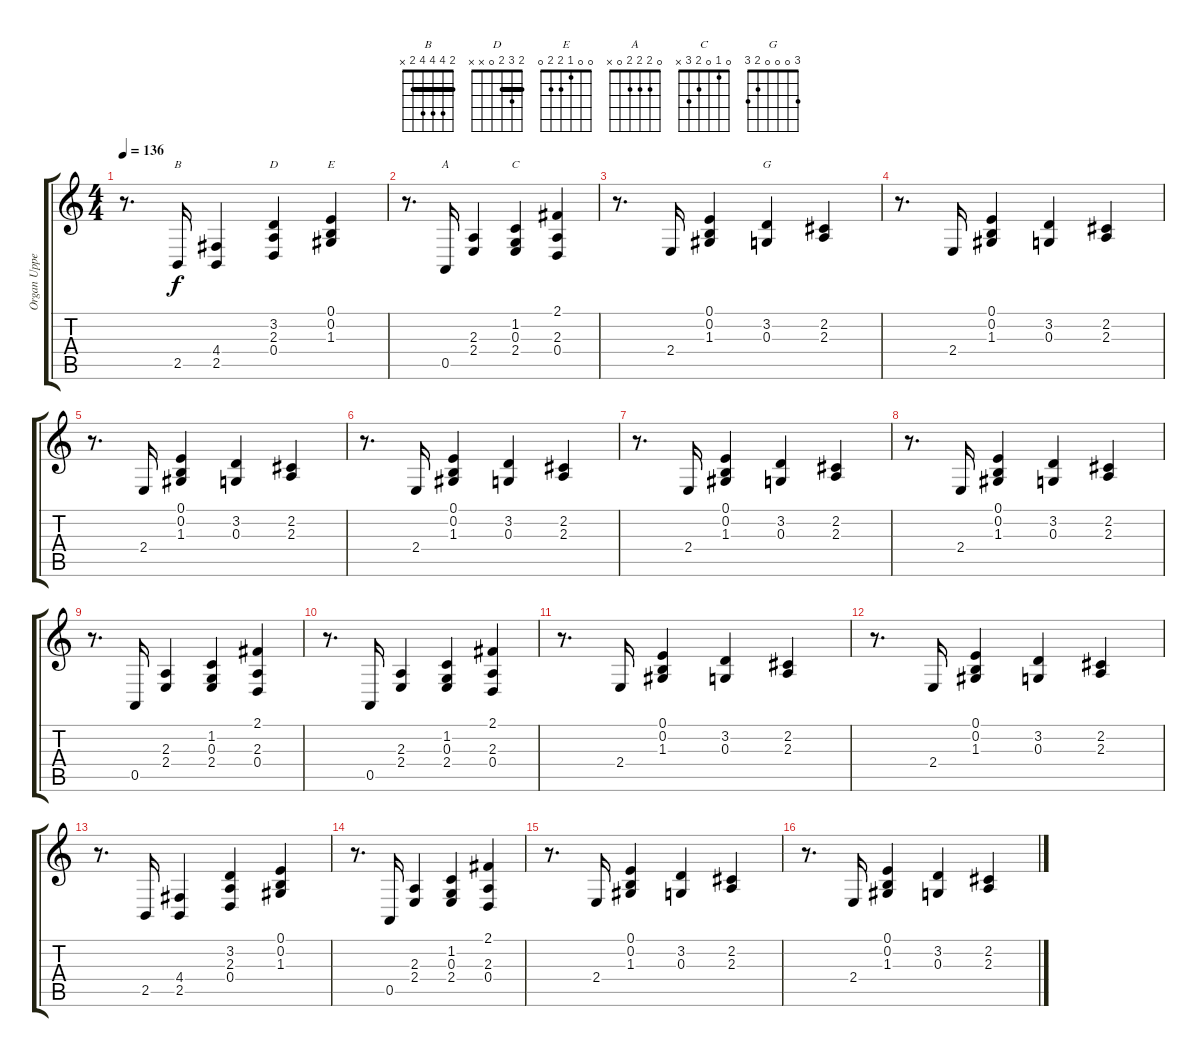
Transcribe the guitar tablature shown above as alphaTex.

\track ("Organ Upper" "Organ Uppe") {instrument drawbarorgan}
\staff {score tabs}
\tuning (E4 B3 G3 D3 A2 E2) {hide}
\chord ("B" 2 4 4 4 2 x) {barre 2}
\chord ("D" 2 3 2 0 x x) {barre 2}
\chord ("E" 0 0 1 2 2 0)
\chord ("A" 0 2 2 2 0 x)
\chord ("C" 0 1 0 2 3 x)
\chord ("G" 3 0 0 0 2 3)
\ts (4 4)
\tempo 136
\clef g2
\ks c
r.8{d dy f} 2.5.16{ch "B"} (4.4 2.5).4 (3.2 2.3 0.4).4{ch "D"} (0.1 0.2 1.3).4{ch "E"} |
r.8{d} 0.5.16{ch "A"} (2.3 2.4).4 (1.2 0.3 2.4).4{ch "C"} (2.1 2.3 0.4).4 |
r.8{d} 2.4.16 (0.1 0.2 1.3).4 (3.2 0.3).4{ch "G"} (2.2 2.3).4 |
r.8{d} 2.4.16 (0.1 0.2 1.3).4 (3.2 0.3).4 (2.2 2.3).4 |
r.8{d} 2.4.16 (0.1 0.2 1.3).4 (3.2 0.3).4 (2.2 2.3).4 |
r.8{d} 2.4.16 (0.1 0.2 1.3).4 (3.2 0.3).4 (2.2 2.3).4 |
r.8{d} 2.4.16 (0.1 0.2 1.3).4 (3.2 0.3).4 (2.2 2.3).4 |
r.8{d} 2.4.16 (0.1 0.2 1.3).4 (3.2 0.3).4 (2.2 2.3).4 |
r.8{d} 0.5.16 (2.3 2.4).4 (1.2 0.3 2.4).4 (2.1 2.3 0.4).4 |
r.8{d} 0.5.16 (2.3 2.4).4 (1.2 0.3 2.4).4 (2.1 2.3 0.4).4 |
r.8{d} 2.4.16 (0.1 0.2 1.3).4 (3.2 0.3).4 (2.2 2.3).4 |
r.8{d} 2.4.16 (0.1 0.2 1.3).4 (3.2 0.3).4 (2.2 2.3).4 |
r.8{d} 2.5.16 (4.4 2.5).4 (3.2 2.3 0.4).4 (0.1 0.2 1.3).4 |
r.8{d} 0.5.16 (2.3 2.4).4 (1.2 0.3 2.4).4 (2.1 2.3 0.4).4 |
r.8{d} 2.4.16 (0.1 0.2 1.3).4 (3.2 0.3).4 (2.2 2.3).4 |
r.8{d} 2.4.16 (0.1 0.2 1.3).4 (3.2 0.3).4 (2.2 2.3).4
